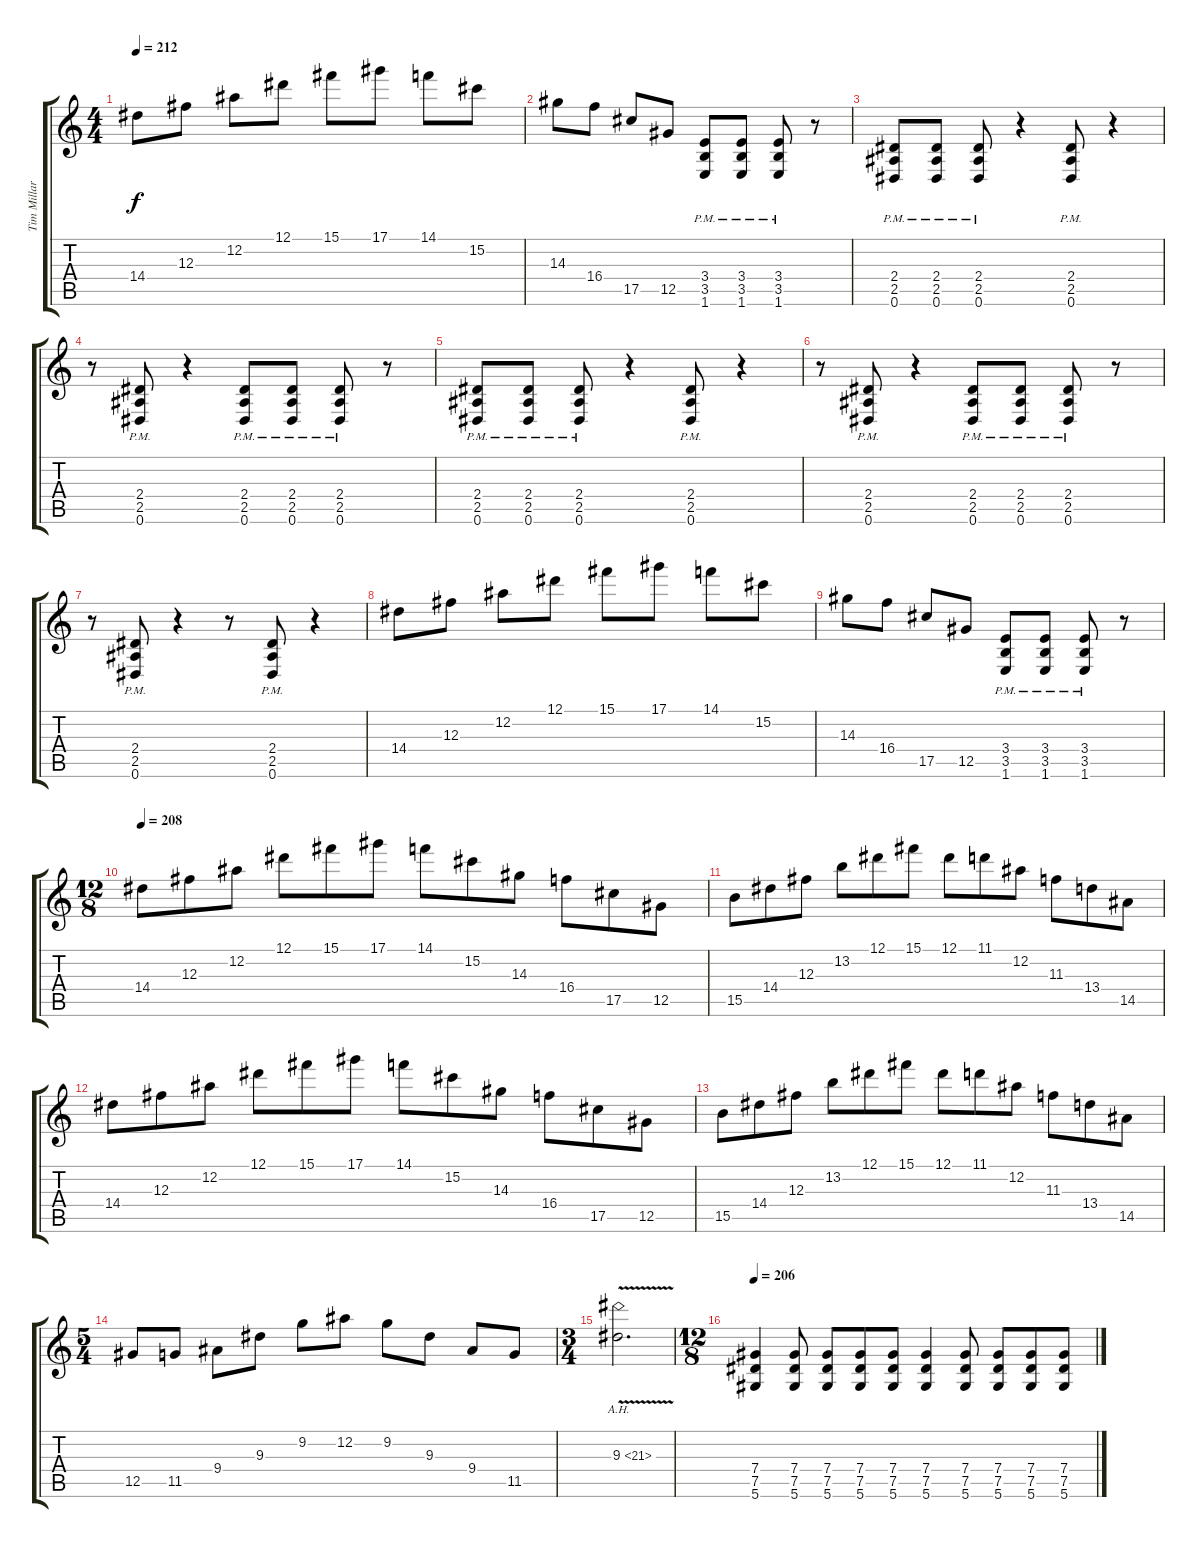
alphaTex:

\track ("Tim Millar" "Tim Millar") {instrument distortionguitar}
\staff {score tabs}
\tuning (Eb4 Bb3 Gb3 Db3 Ab2 Eb2) {hide}
\ts (4 4)
\tempo 212
\clef g2
\ks c
14.4.8{dy f} 12.3.8 12.2.8 12.1.8 15.1.8 17.1.8 14.1.8 15.2.8 |
14.3.8 16.4.8 17.5.8 12.5.8 (3.4{pm} 3.5{pm} 1.6{pm}).8 (3.4{pm} 3.5{pm} 1.6{pm}).8 (3.4{pm} 3.5{pm} 1.6{pm}).8 r.8 |
(2.4{pm} 2.5{pm} 0.6{pm}).8 (2.4{pm} 2.5{pm} 0.6{pm}).8 (2.4{pm} 2.5{pm} 0.6{pm}).8 r.4 (2.4{pm} 2.5{pm} 0.6{pm}).8 r.4 |
r.8 (2.4{pm} 2.5{pm} 0.6{pm}).8 r.4 (2.4{pm} 2.5{pm} 0.6{pm}).8 (2.4{pm} 2.5{pm} 0.6{pm}).8 (2.4{pm} 2.5{pm} 0.6{pm}).8 r.8 |
(2.4{pm} 2.5{pm} 0.6{pm}).8 (2.4{pm} 2.5{pm} 0.6{pm}).8 (2.4{pm} 2.5{pm} 0.6{pm}).8 r.4 (2.4{pm} 2.5{pm} 0.6{pm}).8 r.4 |
r.8 (2.4{pm} 2.5{pm} 0.6{pm}).8 r.4 (2.4{pm} 2.5{pm} 0.6{pm}).8 (2.4{pm} 2.5{pm} 0.6{pm}).8 (2.4{pm} 2.5{pm} 0.6{pm}).8 r.8 |
r.8 (2.4{pm} 2.5{pm} 0.6{pm}).8 r.4 r.8 (2.4{pm} 2.5{pm} 0.6{pm}).8 r.4 |
14.4.8 12.3.8 12.2.8 12.1.8 15.1.8 17.1.8 14.1.8 15.2.8 |
14.3.8 16.4.8 17.5.8 12.5.8 (3.4{pm} 3.5{pm} 1.6{pm}).8 (3.4{pm} 3.5{pm} 1.6{pm}).8 (3.4{pm} 3.5{pm} 1.6{pm}).8 r.8 |
\ts (12 8)
\tempo 208
14.4.8 12.3.8 12.2.8 12.1.8 15.1.8 17.1.8 14.1.8 15.2.8 14.3.8 16.4.8 17.5.8 12.5.8 |
15.5.8 14.4.8 12.3.8 13.2.8 12.1.8 15.1.8 12.1.8 11.1.8 12.2.8 11.3.8 13.4.8 14.5.8 |
14.4.8 12.3.8 12.2.8 12.1.8 15.1.8 17.1.8 14.1.8 15.2.8 14.3.8 16.4.8 17.5.8 12.5.8 |
15.5.8 14.4.8 12.3.8 13.2.8 12.1.8 15.1.8 12.1.8 11.1.8 12.2.8 11.3.8 13.4.8 14.5.8 |
\ts (5 4)
12.5.8 11.5.8 9.4.8 9.3.8 9.2.8 12.2.8 9.2.8 9.3.8 9.4.8 11.5.8 |
\ts (3 4)
9.3{ah 12 v}.2{d} |
\ts (12 8)
\tempo 206
(7.4 7.5 5.6).4 (7.4 7.5 5.6).8 (7.4 7.5 5.6).8 (7.4 7.5 5.6).8 (7.4 7.5 5.6).8 (7.4 7.5 5.6).4 (7.4 7.5 5.6).8 (7.4 7.5 5.6).8 (7.4 7.5 5.6).8 (7.4 7.5 5.6).8
